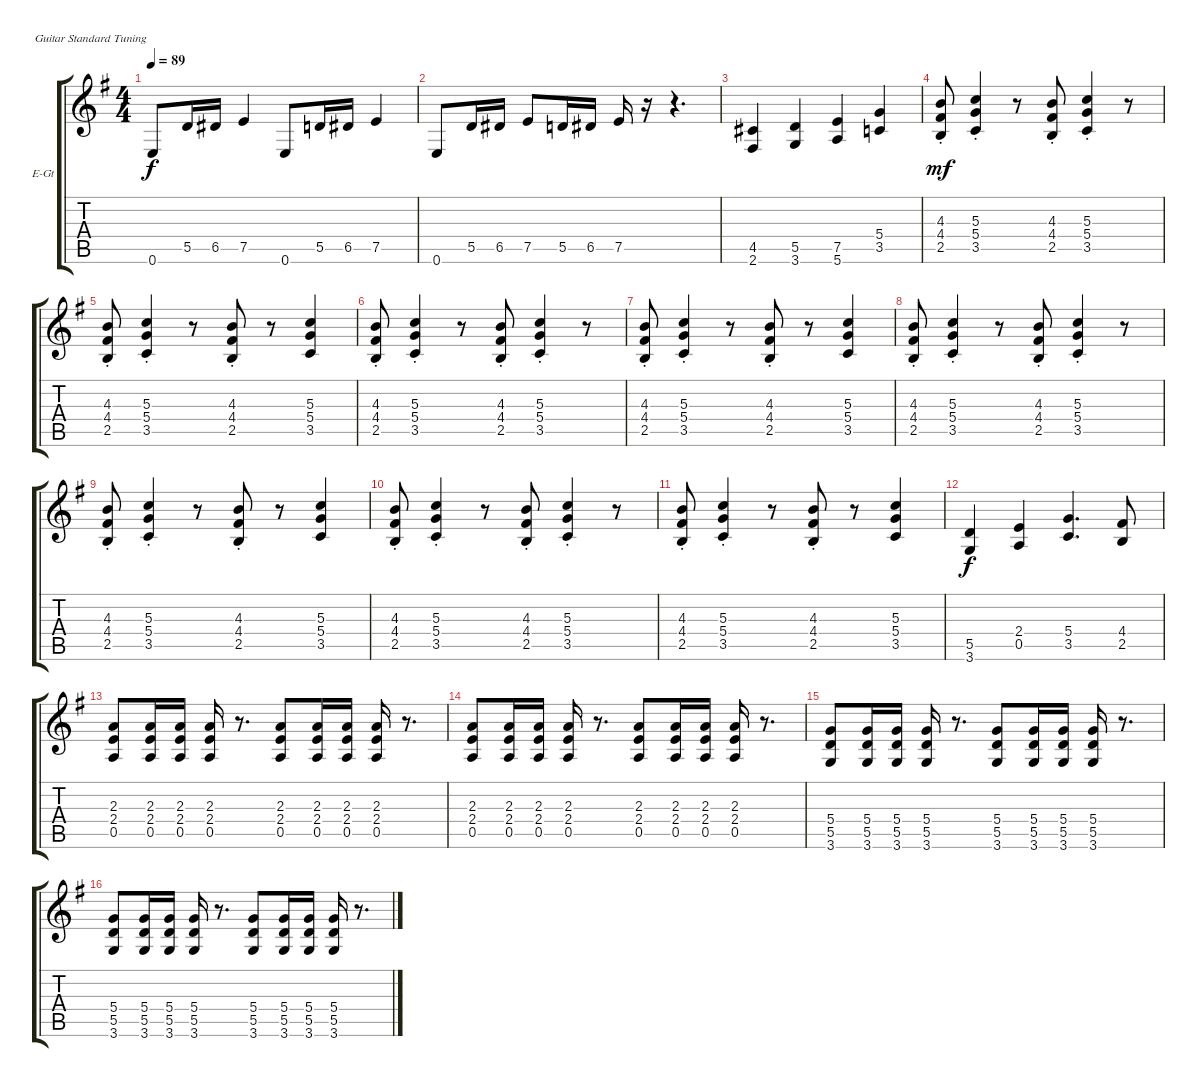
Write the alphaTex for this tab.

\bracketExtendMode groupsimilarinstruments
\firstSystemTrackNameOrientation horizontal
\otherSystemsTrackNameOrientation horizontal
\track ("Guitar 2" "E-Gt") {instrument overdrivenguitar}
\staff {score tabs}
\tuning (E4 B3 G3 D3 A2 E2)
\ts (4 4)
\tempo 89
\clef g2
\scale
0.308311
\ks eminor
0.6.8{dy f} 5.5.16 6.5.16 7.5.4 0.6.8 5.5.16 6.5.16 7.5.4 |
\scale
0.324397 0.6.8 5.5.16 6.5.16 7.5.8 5.5.16 6.5.16 7.5.16 r.16 r.4{d} |
\scale
0.254438 (2.6 4.5).4 (5.5 3.6).4 (7.5 5.6).4 (5.4 3.5).4 |
\scale
0.384615 (2.5 4.3 4.4{st}).8{dy mf} (3.5{st} 5.3{st} 5.4{st}).4 r.8 (2.5 4.3 4.4{st}).8 (3.5{st} 5.3{st} 5.4{st}).4 r.8 |
\scale
0.360947 (2.5 4.3 4.4{st}).8 (3.5{st} 5.3{st} 5.4{st}).4 r.8 (2.5{st} 4.3{st} 4.4{st}).8 r.8 (3.5 5.3 5.4).4 |
\scale
0.340314 (2.5 4.3 4.4{st}).8 (3.5{st} 5.3{st} 5.4{st}).4 r.8 (2.5 4.3 4.4{st}).8 (3.5{st} 5.3{st} 5.4{st}).4 r.8 |
\scale
0.319372 (2.5 4.3 4.4{st}).8 (3.5{st} 5.3{st} 5.4{st}).4 r.8 (2.5{st} 4.3{st} 4.4{st}).8 r.8 (3.5 5.3 5.4).4 |
\scale
0.340314 (2.5 4.3 4.4{st}).8 (3.5{st} 5.3{st} 5.4{st}).4 r.8 (2.5 4.3 4.4{st}).8 (3.5{st} 5.3{st} 5.4{st}).4 r.8 |
\scale
0.308081 (2.5 4.3 4.4{st}).8 (3.5{st} 5.3{st} 5.4{st}).4 r.8 (2.5{st} 4.3{st} 4.4).8 r.8 (3.5 5.3 5.4).4 |
\scale
0.328283 (2.5 4.3 4.4{st}).8 (3.5{st} 5.3{st} 5.4{st}).4 r.8 (2.5 4.3 4.4{st}).8 (3.5{st} 5.3{st} 5.4{st}).4 r.8 |
\scale
0.363636 (2.5 4.3 4.4{st}).8 (3.5{st} 5.3{st} 5.4{st}).4 r.8 (2.5{st} 4.3{st} 4.4{st}).8 r.8 (3.5 5.3 5.4).4 |
\scale
0.21755 (5.5 3.6).4{dy f} (2.4 0.5).4 (5.4 3.5).4{d} (4.4 2.5).8 |
\scale
0.391225 (2.3 2.4 0.5).8 (2.3 2.4 0.5).16 (2.3 2.4 0.5).16 (2.3 2.4 0.5).16 r.8{d} (2.3 2.4 0.5).8 (2.3 2.4 0.5).16 (2.3 2.4 0.5).16 (2.3 2.4 0.5).16 r.8{d} |
\scale
0.391225 (2.3 2.4 0.5).8 (2.3 2.4 0.5).16 (2.3 2.4 0.5).16 (2.3 2.4 0.5).16 r.8{d} (2.3 2.4 0.5).8 (2.3 2.4 0.5).16 (2.3 2.4 0.5).16 (2.3 2.4 0.5).16 r.8{d} |
\scale
0.333333 (5.4 5.5 3.6).8 (5.4 5.5 3.6).16 (5.4 5.5 3.6).16 (5.4 5.5 3.6).16 r.8{d} (5.4 5.5 3.6).8 (5.4 5.5 3.6).16 (5.4 5.5 3.6).16 (5.4 5.5 3.6).16 r.8{d} |
\scale
0.333333 (5.4 5.5 3.6).8 (5.4 5.5 3.6).16 (5.4 5.5 3.6).16 (5.4 5.5 3.6).16 r.8{d} (5.4 5.5 3.6).8 (5.4 5.5 3.6).16 (5.4 5.5 3.6).16 (5.4 5.5 3.6).16 r.8{d}
